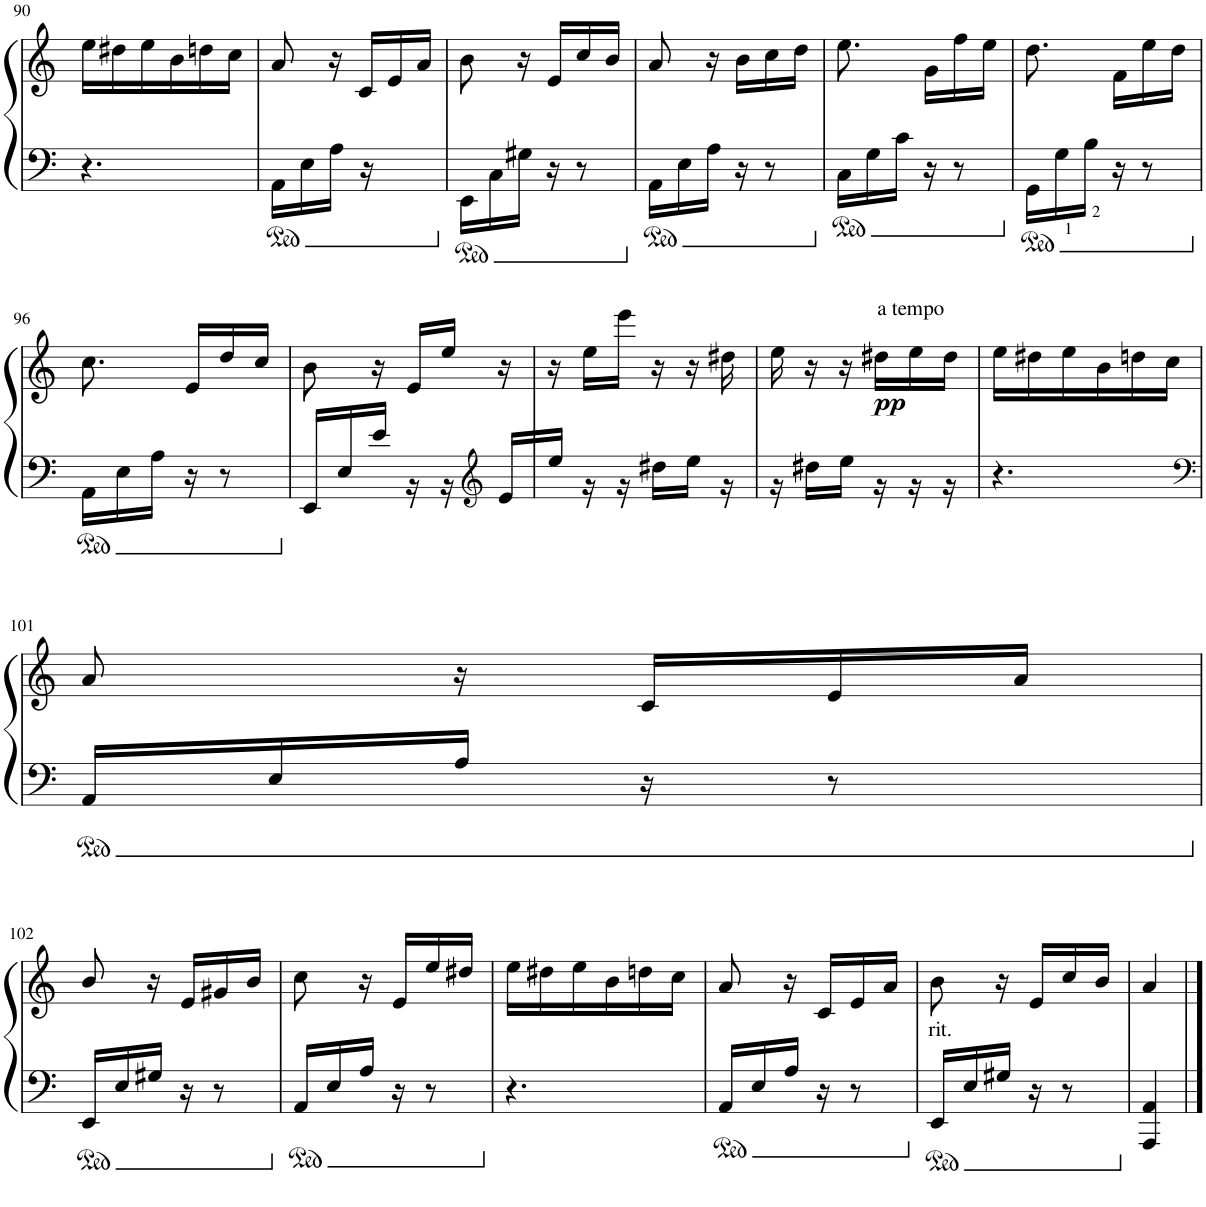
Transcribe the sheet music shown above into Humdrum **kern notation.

**kern	**kern	**dynam
*part1	*part1	*part1
*staff2	*staff1	*staff1/2
*I"Piano	*	*
*I'Pno	*	*
!!LO:PB:g=z
*clefF4	*clefG2	*
*k[]	*k[]	*
*M3/8	*M3/8	*
=90	=90	=90
4.r	16ee\LL	.
.	16dd#X\	.
.	16ee\	.
.	16b\	.
.	16ddn\	.
.	16cc\JJ	.
=91	=91	=91
16AA\LL	8a/	.
16E\	.	.
16A\JJ	16r	.
16r	16c/LL	.
8ryy	16e/	.
.	16a/JJ	.
=92	=92	=92
16EE\LL	8b\	.
16C\	.	.
16G#X\JJ	16r	.
16r	16e/LL	.
8r	16cc/	.
.	16b/JJ	.
=93	=93	=93
16AA\LL	8a/	.
16E\	.	.
16A\JJ	16r	.
16r	16b\LL	.
8r	16cc\	.
.	16dd\JJ	.
=94	=94	=94
16C\LL	8.ee\	.
16G\	.	.
16c\JJ	.	.
16r	16g\LL	.
8r	16ff\	.
.	16ee\JJ	.
=95	=95	=95
16GG\LL	8.dd\	.
16G\	.	.
16B\JJ	.	.
16r	16f\LL	.
8r	16ee\	.
.	16dd\JJ	.
!!LO:LB:g=z
=96	=96	=96
16AA\LL	8.cc\	.
16E\	.	.
16A\JJ	.	.
16r	16e/LL	.
8r	16dd/	.
.	16cc/JJ	.
=97	=97	=97
*^	*	*
16EE/LL	16ryy	8b\	.
16E/	16ryy	.	.
16e/JJ	16ryy	16r	.
16ryy	16r	16e/LL	.
8ryy	16r	16ee/JJ	.
*clefG2	*	*	*
.	16e/LL	16r	.
=98	=98	=98	=98
4.ryy	16ee/JJ	16r	.
.	16r	16ee\LL	.
.	16r	16eee\JJ	.
.	16dd#X\LL	16r	.
.	16ee\JJ	16r	.
.	16r	16dd#X\	.
=99	=99	=99	=99
4.ryy	16r	16ee\	.
.	16dd#X\LL	16r	.
.	16ee\JJ	16r	.
!	!	!LO:TX:a:t=a tempo	!
!	!	!	!LO:DY:b
.	16r	16dd#X\LL	pp
.	16r	16ee\	.
.	16r	16dd#\JJ	.
*v	*v	*	*
=100	=100	=100
4.r	16ee\LL	.
.	16dd#X\	.
.	16ee\	.
.	16b\	.
.	16ddn\	.
.	16cc\JJ	.
!!LO:LB:g=z
=101	=101	=101
*clefF4	*	*
16AA/LL	8a/	.
16E/	.	.
16A/JJ	16r	.
16r	16c/LL	.
8r	16e/	.
.	16a/JJ	.
!!LO:LB:g=z
=102	=102	=102
16EE/LL	8b/	.
16E/	.	.
16G#X/JJ	16r	.
16r	16e/LL	.
8r	16g#X/	.
.	16b/JJ	.
=103	=103	=103
16AA/LL	8cc\	.
16E/	.	.
16A/JJ	16r	.
16r	16e/LL	.
8r	16ee/	.
.	16dd#X/JJ	.
=104	=104	=104
4.r	16ee\LL	.
.	16dd#X\	.
.	16ee\	.
.	16b\	.
.	16ddn\	.
.	16cc\JJ	.
=105	=105	=105
16AA/LL	8a/	.
16E/	.	.
16A/JJ	16r	.
16r	16c/LL	.
8r	16e/	.
.	16a/JJ	.
=106	=106	=106
!	!LO:TX:b:t=rit.	!
16EE/LL	8b\	.
16E/	.	.
16G#X/JJ	16r	.
16r	16e/LL	.
8r	16cc/	.
.	16b/JJ	.
=107	=107	=107
4AAA/ 4AA/	4a/	.
==	==	==
*-	*-	*-
